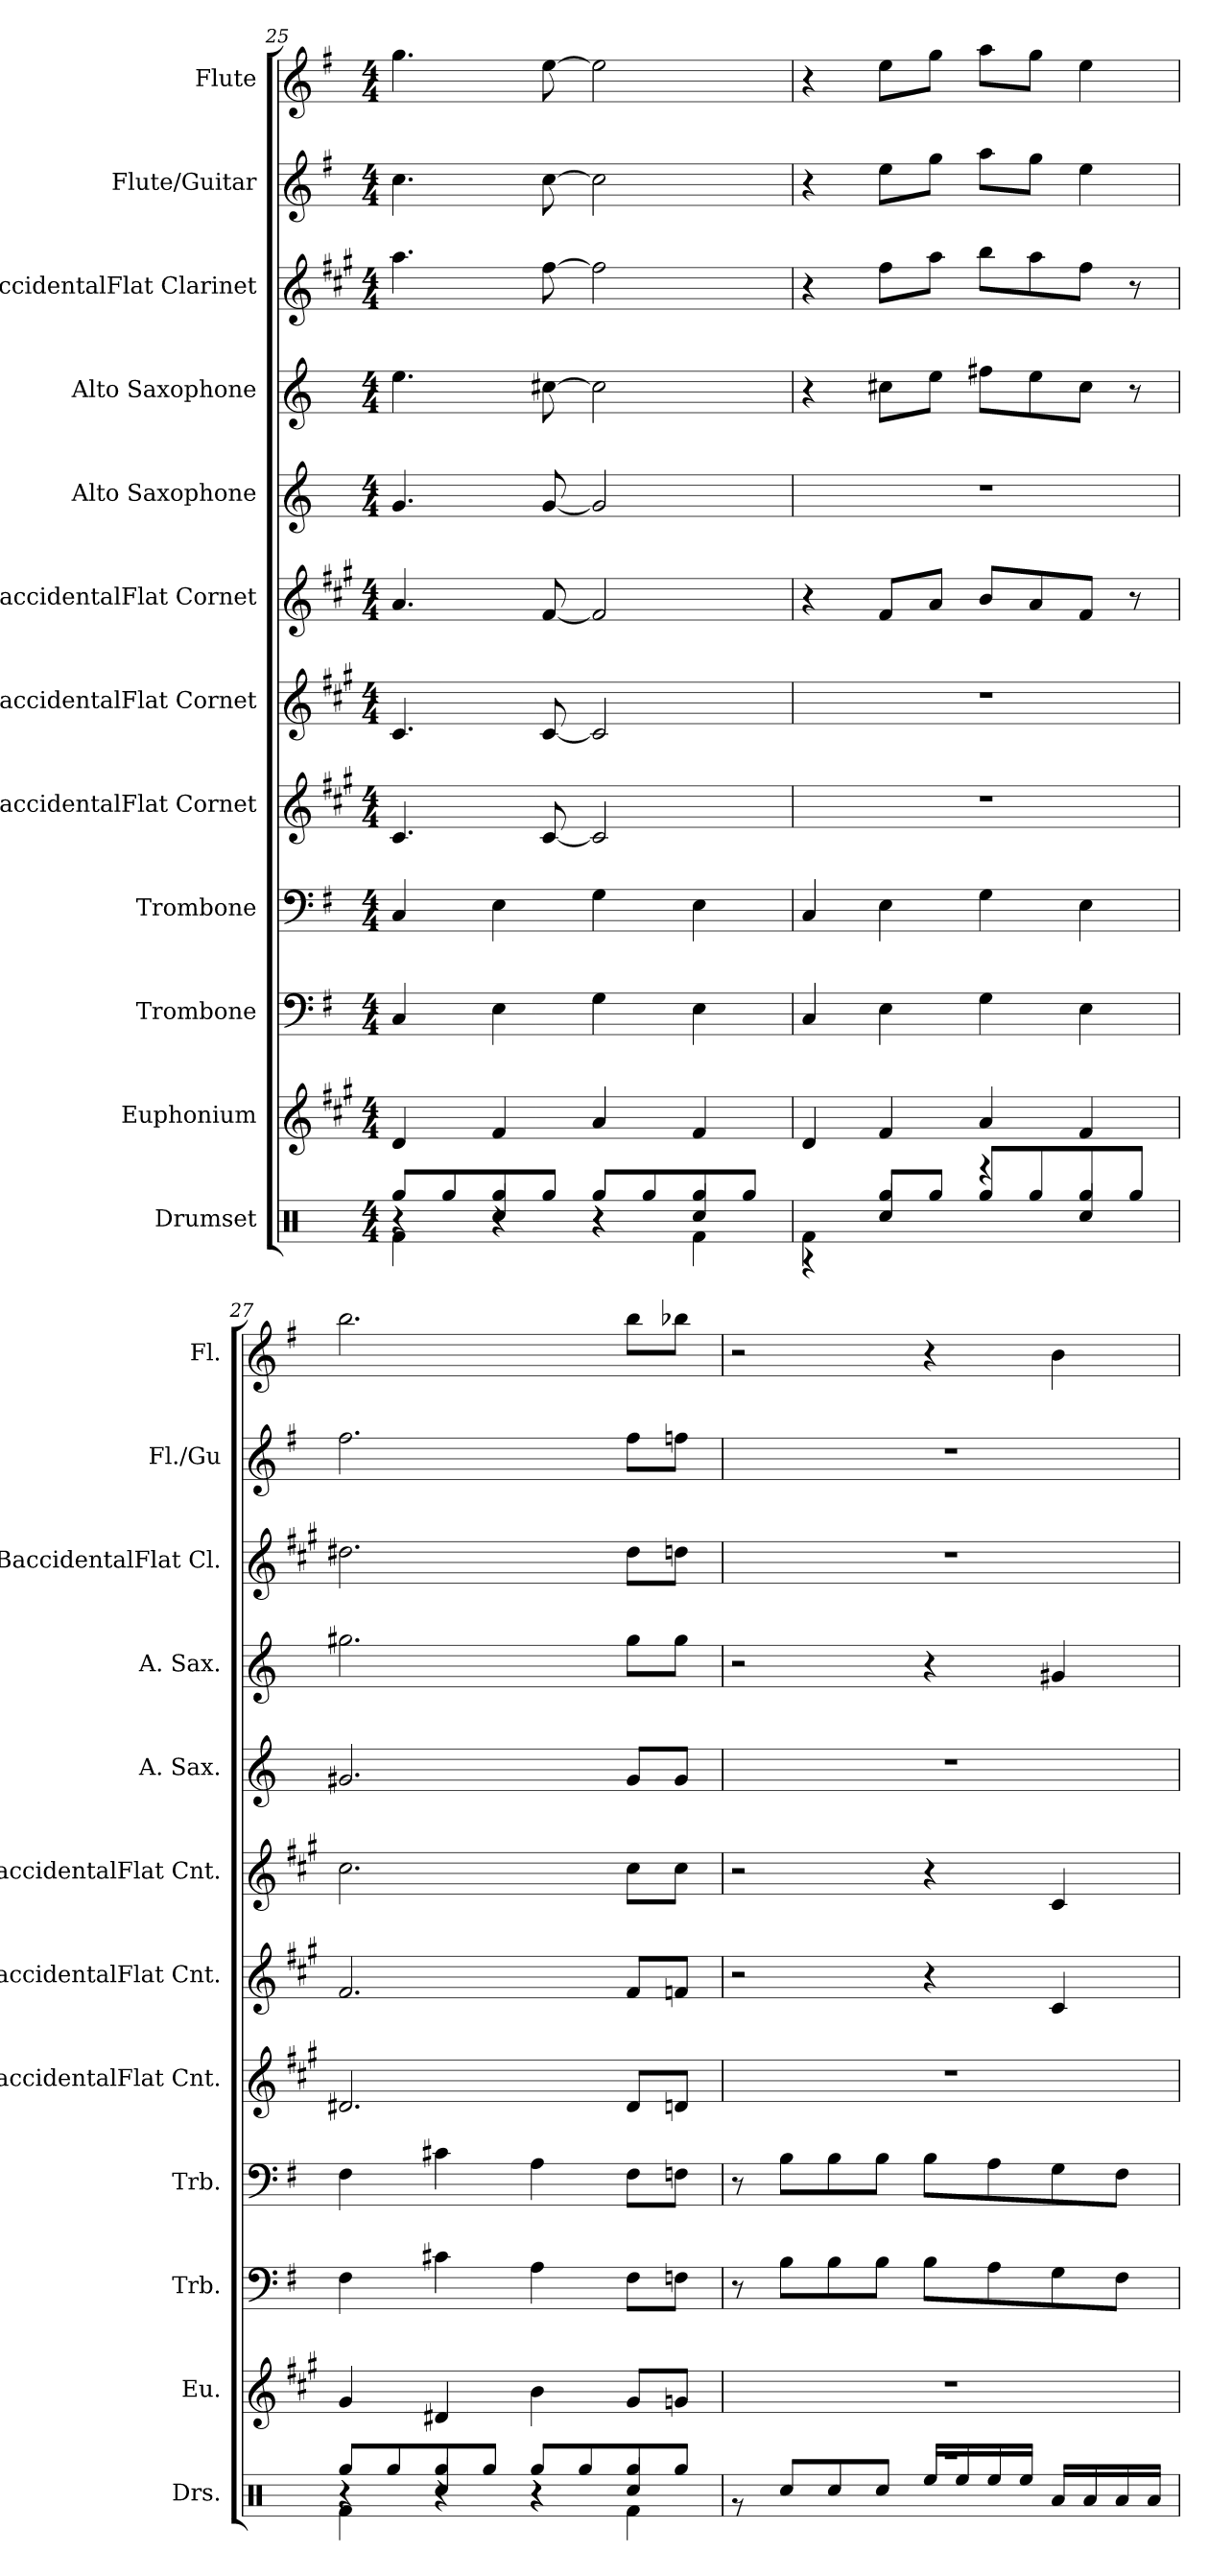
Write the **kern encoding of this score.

**kern	**kern	**kern	**kern	**kern	**kern	**kern	**kern	**kern	**kern	**kern	**kern
*part12	*part11	*part10	*part9	*part8	*part7	*part6	*part5	*part4	*part3	*part2	*part1
*staff12	*staff11	*staff10	*staff9	*staff8	*staff7	*staff6	*staff5	*staff4	*staff3	*staff2	*staff1
*I"Drumset	*I"Euphonium	*I"Trombone	*I"Trombone	*I"BaccidentalFlat Cornet	*I"BaccidentalFlat Cornet	*I"BaccidentalFlat Cornet	*I"Alto Saxophone	*I"Alto Saxophone	*I"BaccidentalFlat Clarinet	*I"Flute/Guitar	*I"Flute
*I'Drs.	*I'Eu.	*I'Trb.	*I'Trb.	*I'BaccidentalFlat Cnt.	*I'BaccidentalFlat Cnt.	*I'BaccidentalFlat Cnt.	*I'A. Sax.	*I'A. Sax.	*I'BaccidentalFlat Cl.	*I'Fl./Gu	*I'Fl.
*clefX	*clefG2	*clefF4	*clefF4	*clefG2	*clefG2	*clefG2	*clefG2	*clefG2	*clefG2	*clefG2	*clefG2
*	*ITrd-1c-1	*	*	*ITrd1c2	*ITrd1c2	*ITrd1c2	*ITrd5c9	*ITrd5c9	*ITrd1c2	*	*
*k[]	*k[b-e-]	*k[f#]	*k[f#]	*k[f#]	*k[f#]	*k[f#]	*k[b-e-a-]	*k[b-e-a-]	*k[f#]	*k[f#]	*k[f#]
*M4/4	*M4/4	*M4/4	*M4/4	*M4/4	*M4/4	*M4/4	*M4/4	*M4/4	*M4/4	*M4/4	*M4/4
=25	=25	=25	=25	=25	=25	=25	=25	=25	=25	=25	=25
*^	*	*	*	*	*	*	*	*	*	*	*
*	*^	*	*	*	*	*	*	*	*	*	*	*
4Rf\	8Rgg/L	4r	4e-/	4C/	4C/	4.B/	4.B/	4.g/	4.B-/	4.g\	4.gg\	4.cc\	4.gg\
.	8Rgg/	.	.	.	.	.	.	.	.	.	.	.	.
4r	8Rgg/	4Rcc/	4g/	4E\	4E\	.	.	.	.	.	.	.	.
.	8Rgg/J	.	.	.	.	[8B/	[8B/	[8e/	[8B-/	[8en\	[8ee\	[8cc\	[8ee\
4r	8Rgg/L	4r	4b-/	4G\	4G\	2B/]	2B/]	2e/]	2B-/]	2e\]	2ee\]	2cc\]	2ee\]
.	8Rgg/	.	.	.	.	.	.	.	.	.	.	.	.
4Rf\	8Rgg/	4Rcc/	4g/	4E\	4E\	.	.	.	.	.	.	.	.
.	8Rgg/J	.	.	.	.	.	.	.	.	.	.	.	.
*	*v	*v	*	*	*	*	*	*	*	*	*	*	*
=26	=26	=26	=26	=26	=26	=26	=26	=26	=26	=26	=26	=26
4Rf\	4r	4e-/	4C/	4C/	1r	1r	4r	1r	4r	4r	4r	4r
4Rcc/	8Rgg/L	4g/	4E\	4E\	.	.	8e/L	.	8en\L	8ee\L	8ee\L	8ee\L
.	8Rgg/J	.	.	.	.	.	8g/J	.	8g\J	8gg\J	8gg\J	8gg\J
4r	8Rgg/L	4b-/	4G\	4G\	.	.	8a/L	.	8an\L	8aa\L	8aa\L	8aa\L
.	8Rgg/	.	.	.	.	.	8g/	.	8g\	8gg\	8gg\J	8gg\J
4Rcc/	8Rgg/	4g/	4E\	4E\	.	.	8e/J	.	8e\J	8ee\J	4ee\	4ee\
.	8Rgg/J	.	.	.	.	.	8r	.	8r	8r	.	.
!!LO:PB:g=z
=27	=27	=27	=27	=27	=27	=27	=27	=27	=27	=27	=27	=27
*	*^	*	*	*	*	*	*	*	*	*	*	*
4Rf\	8Rgg/L	4r	4a/	4F#\	4F#\	2.c#X/	2.e/	2.b\	2.Bn/	2.bn\	2.cc#X\	2.ff#\	2.bb\
.	8Rgg/	.	.	.	.	.	.	.	.	.	.	.	.
4r	8Rgg/	4Rcc/	4en/	4c#X\	4c#X\	.	.	.	.	.	.	.	.
.	8Rgg/J	.	.	.	.	.	.	.	.	.	.	.	.
4r	8Rgg/L	4r	4cc\	4A\	4A\	.	.	.	.	.	.	.	.
.	8Rgg/	.	.	.	.	.	.	.	.	.	.	.	.
4Rf\	8Rgg/	4Rcc/	8a/L	8F#\L	8F#\L	8c#/L	8e/L	8b\L	8B/L	8b\L	8cc#\L	8ff#\L	8bb\L
.	8Rgg/J	.	8a-X/J	8Fn\J	8Fn\J	8cn/J	8e-X/J	8b\J	8B/J	8b\J	8ccn\J	8ffn\J	8bb-X\J
*	*v	*v	*	*	*	*	*	*	*	*	*	*	*
=28	=28	=28	=28	=28	=28	=28	=28	=28	=28	=28	=28	=28
1r	8r	1r	8r	8r	1r	2r	2r	1r	2r	1r	1r	2r
.	8Rcc/L	.	8B\L	8B\L	.	.	.	.	.	.	.	.
.	8Rcc/	.	8B\	8B\	.	.	.	.	.	.	.	.
.	8Rcc/J	.	8B\J	8B\J	.	.	.	.	.	.	.	.
.	16Ree/LL	.	8B\L	8B\L	.	4r	4r	.	4r	.	.	4r
.	16Ree/	.	.	.	.	.	.	.	.	.	.	.
.	16Ree/	.	8A\	8A\	.	.	.	.	.	.	.	.
.	16Ree/JJ	.	.	.	.	.	.	.	.	.	.	.
.	16Ra/LL	.	8G\	8G\	.	4B/	4B/	.	4Bn/	.	.	4b\
.	16Ra/	.	.	.	.	.	.	.	.	.	.	.
.	16Ra/	.	8F#\J	8F#\J	.	.	.	.	.	.	.	.
.	16Ra/JJ	.	.	.	.	.	.	.	.	.	.	.
*v	*v	*	*	*	*	*	*	*	*	*	*	*
=	=	=	=	=	=	=	=	=	=	=	=
*-	*-	*-	*-	*-	*-	*-	*-	*-	*-	*-	*-
